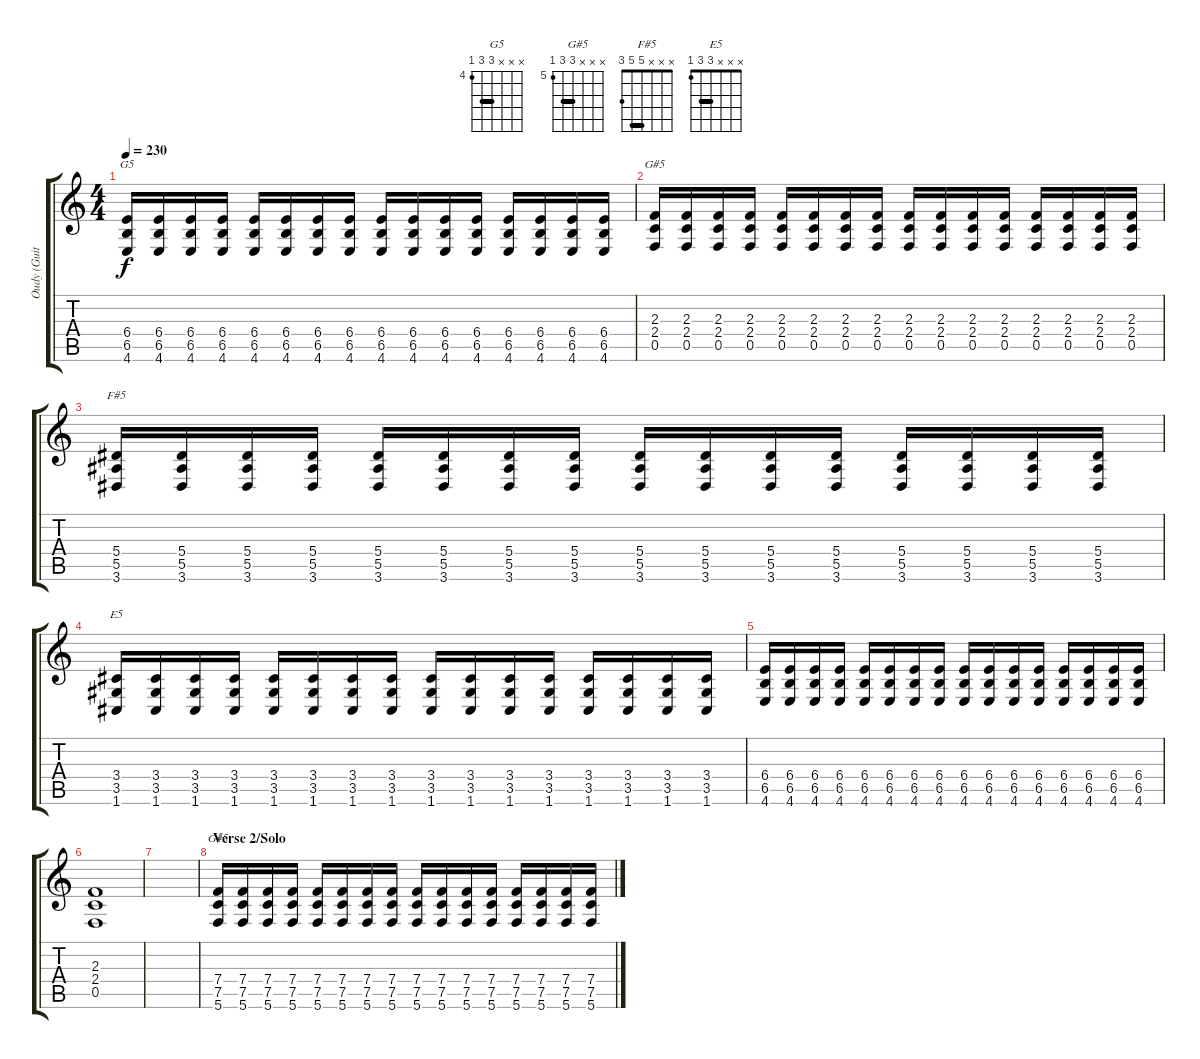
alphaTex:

\track ("Oudy (Guitar 1)" "Oudy (Guit") {instrument distortionguitar}
\staff {score tabs}
\tuning (C4 G3 Eb3 Bb2 F2 C2) {hide}
\chord ("G5" x x x 6 6 4) {firstfret 4 barre 6}
\chord ("G#5" x x 2 2 0 x) {barre 2}
\chord ("F#5" x x x 5 5 3) {barre 5}
\chord ("E5" x x x 3 3 1) {barre 3}
\chord ("G#5" x x x 7 7 5) {firstfret 5 barre 7}
\ts (4 4)
\tempo 230
\clef g2
\ks c
(6.4 6.5 4.6).16{ch "G5" dy f} (6.4 6.5 4.6).16 (6.4 6.5 4.6).16 (6.4 6.5 4.6).16 (6.4 6.5 4.6).16 (6.4 6.5 4.6).16 (6.4 6.5 4.6).16 (6.4 6.5 4.6).16 (6.4 6.5 4.6).16 (6.4 6.5 4.6).16 (6.4 6.5 4.6).16 (6.4 6.5 4.6).16 (6.4 6.5 4.6).16 (6.4 6.5 4.6).16 (6.4 6.5 4.6).16 (6.4 6.5 4.6).16 |
(2.3 2.4 0.5).16{ch "G#5"} (2.3 2.4 0.5).16 (2.3 2.4 0.5).16 (2.3 2.4 0.5).16 (2.3 2.4 0.5).16 (2.3 2.4 0.5).16 (2.3 2.4 0.5).16 (2.3 2.4 0.5).16 (2.3 2.4 0.5).16 (2.3 2.4 0.5).16 (2.3 2.4 0.5).16 (2.3 2.4 0.5).16 (2.3 2.4 0.5).16 (2.3 2.4 0.5).16 (2.3 2.4 0.5).16 (2.3 2.4 0.5).16 |
(5.4 5.5 3.6).16{ch "F#5"} (5.4 5.5 3.6).16 (5.4 5.5 3.6).16 (5.4 5.5 3.6).16 (5.4 5.5 3.6).16 (5.4 5.5 3.6).16 (5.4 5.5 3.6).16 (5.4 5.5 3.6).16 (5.4 5.5 3.6).16 (5.4 5.5 3.6).16 (5.4 5.5 3.6).16 (5.4 5.5 3.6).16 (5.4 5.5 3.6).16 (5.4 5.5 3.6).16 (5.4 5.5 3.6).16 (5.4 5.5 3.6).16 |
(3.4 3.5 1.6).16{ch "E5"} (3.4 3.5 1.6).16 (3.4 3.5 1.6).16 (3.4 3.5 1.6).16 (3.4 3.5 1.6).16 (3.4 3.5 1.6).16 (3.4 3.5 1.6).16 (3.4 3.5 1.6).16 (3.4 3.5 1.6).16 (3.4 3.5 1.6).16 (3.4 3.5 1.6).16 (3.4 3.5 1.6).16 (3.4 3.5 1.6).16 (3.4 3.5 1.6).16 (3.4 3.5 1.6).16 (3.4 3.5 1.6).16 |
(6.4 6.5 4.6).16 (6.4 6.5 4.6).16 (6.4 6.5 4.6).16 (6.4 6.5 4.6).16 (6.4 6.5 4.6).16 (6.4 6.5 4.6).16 (6.4 6.5 4.6).16 (6.4 6.5 4.6).16 (6.4 6.5 4.6).16 (6.4 6.5 4.6).16 (6.4 6.5 4.6).16 (6.4 6.5 4.6).16 (6.4 6.5 4.6).16 (6.4 6.5 4.6).16 (6.4 6.5 4.6).16 (6.4 6.5 4.6).16 |
(2.3 2.4 0.5).1 |
|
\section ("" "Verse 2/Solo")
(7.4 7.5 5.6).16{ch "G#5"} (7.4 7.5 5.6).16 (7.4 7.5 5.6).16 (7.4 7.5 5.6).16 (7.4 7.5 5.6).16 (7.4 7.5 5.6).16 (7.4 7.5 5.6).16 (7.4 7.5 5.6).16 (7.4 7.5 5.6).16 (7.4 7.5 5.6).16 (7.4 7.5 5.6).16 (7.4 7.5 5.6).16 (7.4 7.5 5.6).16 (7.4 7.5 5.6).16 (7.4 7.5 5.6).16 (7.4{ss} 7.5{ss} 5.6{ss}).16
